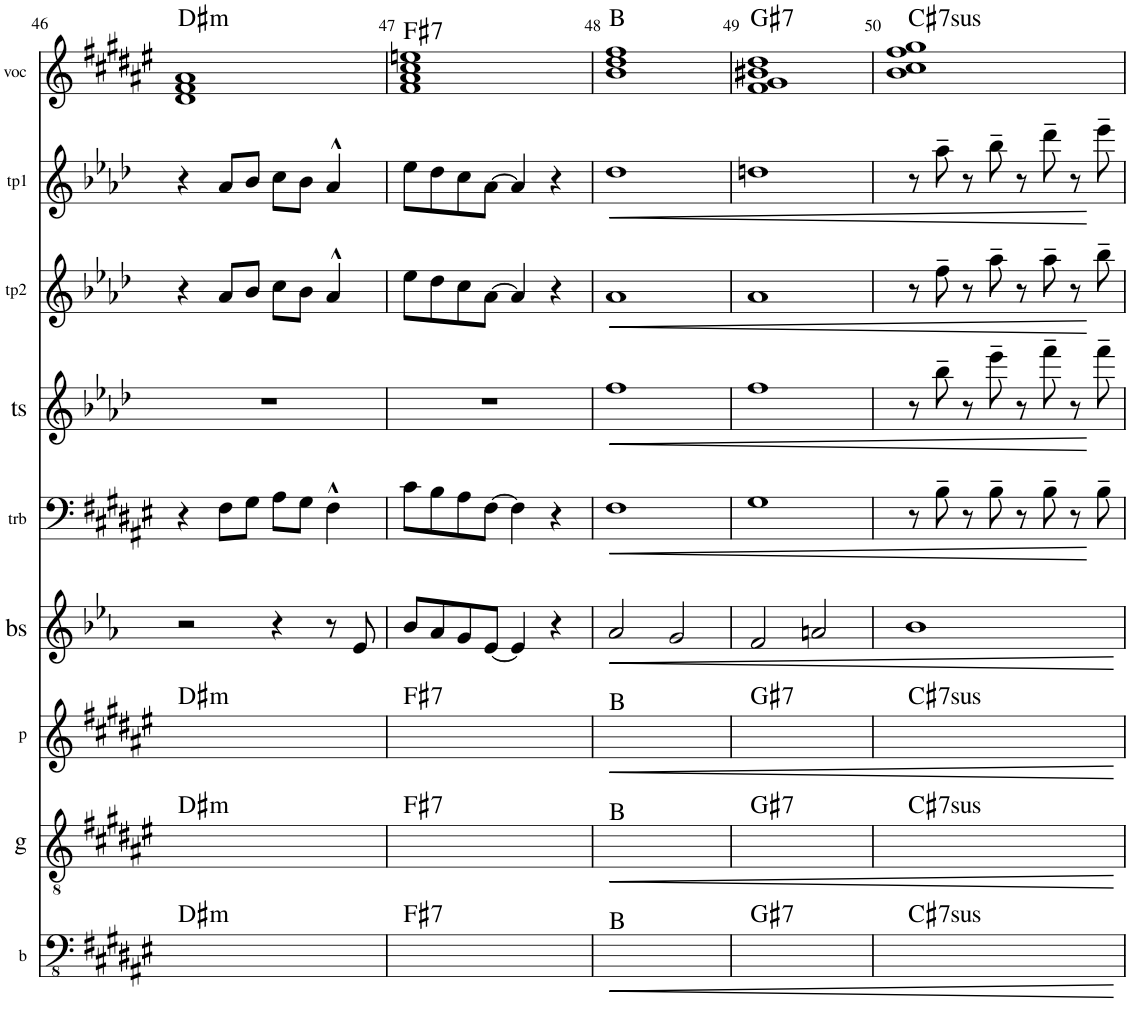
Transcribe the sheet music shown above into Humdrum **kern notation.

**kern	**dynam	**harte	**kern	**dynam	**harte	**kern	**dynam	**harte	**kern	**dynam	**kern	**dynam	**kern	**dynam	**kern	**dynam	**kern	**dynam	**kern	**harte
*part9	*part9	*part9	*part8	*part8	*part8	*part7	*part7	*part7	*part6	*part6	*part5	*part5	*part4	*part4	*part3	*part3	*part2	*part2	*part1	*part1
*staff9	*staff9	*	*staff8	*staff8	*	*staff7	*staff7	*	*staff6	*staff6	*staff5	*staff5	*staff4	*staff4	*staff3	*staff3	*staff2	*staff2	*staff1	*
*I"b	*	*	*I"g	*	*	*I"p	*	*	*I"bs	*	*I"trb	*	*I"ts	*	*I"tp2	*	*I"tp1	*	*I"voc	*
*I'b	*	*	*I'g	*	*	*I'p	*	*	*I'bs	*	*I'trb	*	*I'ts	*	*I'tp2	*	*I'tp1	*	*I'voc	*
!!LO:PB:g=z
*clefFv4	*	*	*clefGv2	*	*	*clefG2	*	*	*clefG2	*	*clefF4	*	*clefG2	*	*clefG2	*	*clefG2	*	*clefG2	*
*	*	*	*	*	*	*	*	*	*Trd12c21	*	*	*	*Trd8c14	*	*Trd1c2	*	*Trd1c2	*	*Trd4c7	*
*k[f#c#g#d#a#e#]	*	*	*k[f#c#g#d#a#e#]	*	*	*k[f#c#g#d#a#e#]	*	*	*k[b-e-a-]	*	*k[f#c#g#d#a#e#]	*	*k[b-e-a-d-]	*	*k[b-e-a-d-]	*	*k[b-e-a-d-]	*	*k[f#c#g#d#a#e#]	*
*M4/4	*	*	*M4/4	*	*	*M4/4	*	*	*M4/4	*	*M4/4	*	*M4/4	*	*M4/4	*	*M4/4	*	*M4/4	*
=46	=46	=46	=46	=46	=46	=46	=46	=46	=46	=46	=46	=46	=46	=46	=46	=46	=46	=46	=46	=46
!	!	!LO:H:kt=m	!	!	!LO:H:kt=m	!	!	!LO:H:kt=m	!	!	!	!	!	!	!	!	!	!	!	!LO:H:kt=m
1ryy	.	D#:min	1ryy	.	D#:min	1ryy	.	D#:min	2r	.	4r	.	1r	.	4r	.	4r	.	1d# 1f# 1a#	D#:min
.	.	.	.	.	.	.	.	.	.	.	8F#\L	.	.	.	8a-/L	.	8a-/L	.	.	.
.	.	.	.	.	.	.	.	.	.	.	8G#\J	.	.	.	8b-/J	.	8b-/J	.	.	.
.	.	.	.	.	.	.	.	.	4r	.	8A#\L	.	.	.	8cc\L	.	8cc\L	.	.	.
.	.	.	.	.	.	.	.	.	.	.	8G#\J	.	.	.	8b-\J	.	8b-\J	.	.	.
.	.	.	.	.	.	.	.	.	8r	.	4F#^^\	.	.	.	4a-^^/	.	4a-^^/	.	.	.
.	.	.	.	.	.	.	.	.	8e-/	.	.	.	.	.	.	.	.	.	.	.
=47	=47	=47	=47	=47	=47	=47	=47	=47	=47	=47	=47	=47	=47	=47	=47	=47	=47	=47	=47	=47
!	!	!LO:H:kt=7	!	!	!LO:H:kt=7	!	!	!LO:H:kt=7	!	!	!	!	!	!	!	!	!	!	!	!LO:H:kt=7
1ryy	.	F#:7	1ryy	.	F#:7	1ryy	.	F#:7	8b-/L	.	8c#\L	.	1r	.	8ee-\L	.	8ee-\L	.	1f# 1a# 1cc# 1een	F#:7
.	.	.	.	.	.	.	.	.	8a-/	.	8B\	.	.	.	8dd-\	.	8dd-\	.	.	.
.	.	.	.	.	.	.	.	.	8g/	.	8A#\	.	.	.	8cc\	.	8cc\	.	.	.
.	.	.	.	.	.	.	.	.	[8e-/J	.	[8F#\J	.	.	.	[8a-\J	.	[8a-\J	.	.	.
.	.	.	.	.	.	.	.	.	4e-/]	.	4F#\]	.	.	.	4a-/]	.	4a-/]	.	.	.
.	.	.	.	.	.	.	.	.	4r	.	4r	.	.	.	4r	.	4r	.	.	.
=48	=48	=48	=48	=48	=48	=48	=48	=48	=48	=48	=48	=48	=48	=48	=48	=48	=48	=48	=48	=48
!	!LO:HP:b	!	!	!LO:HP:b	!	!	!LO:HP:b	!	!	!LO:HP:b	!	!LO:HP:b	!	!LO:HP:b	!	!LO:HP:b	!	!LO:HP:b	!	!
1ryy	<	B:maj	1ryy	<	B:maj	1ryy	<	B:maj	2a-/	<	1F#	<	1ff	<	1a-	<	1dd-	<	1b 1dd# 1ff#	B:maj
.	.	.	.	.	.	.	.	.	2g/	.	.	.	.	.	.	.	.	.	.	.
=49	=49	=49	=49	=49	=49	=49	=49	=49	=49	=49	=49	=49	=49	=49	=49	=49	=49	=49	=49	=49
!	!	!LO:H:kt=7	!	!	!LO:H:kt=7	!	!	!LO:H:kt=7	!	!	!	!	!	!	!	!	!	!	!	!LO:H:kt=7
1ryy	.	G#:7	1ryy	.	G#:7	1ryy	.	G#:7	2f/	.	1G#	.	1ff	.	1a-	.	1ddn	.	1f# 1g# 1b#X 1dd#	G#:7
.	.	.	.	.	.	.	.	.	2an/	.	.	.	.	.	.	.	.	.	.	.
=50	=50	=50	=50	=50	=50	=50	=50	=50	=50	=50	=50	=50	=50	=50	=50	=50	=50	=50	=50	=50
!	!	!LO:H:kt=7sus	!	!	!LO:H:kt=7sus	!	!	!LO:H:kt=7sus	!	!	!	!	!	!	!	!	!	!	!	!LO:H:kt=7sus
1ryy	.	C#:sus4(7)	1ryy	.	C#:sus4(7)	1ryy	.	C#:sus4(7)	1b-	.	8r	.	8r	.	8r	.	8r	.	1b 1cc# 1ff# 1gg#	C#:sus4(7)
.	.	.	.	.	.	.	.	.	.	.	8B~\	.	8bb-~\	.	8ff~\	.	8aa-~\	.	.	.
.	.	.	.	.	.	.	.	.	.	.	8r	.	8r	.	8r	.	8r	.	.	.
.	.	.	.	.	.	.	.	.	.	.	8B~\	.	8eee-~\	.	8aa-~\	.	8bb-~\	.	.	.
.	.	.	.	.	.	.	.	.	.	.	8r	.	8r	.	8r	.	8r	.	.	.
.	.	.	.	.	.	.	.	.	.	.	8B~\	.	8fff~\	.	8aa-~\	.	8ddd-~\	.	.	.
.	.	.	.	.	.	.	.	.	.	.	8r	.	8r	.	8r	.	8r	.	.	.
.	.	.	.	.	.	.	.	.	.	.	8B~\	[	8fff~\	[	8bb-~\	[	8eee-~\	[	.	.
.	[	.	.	[	.	.	[	.	.	[	.	.	.	.	.	.	.	.	.	.
=	=	=	=	=	=	=	=	=	=	=	=	=	=	=	=	=	=	=	=	=
*-	*-	*-	*-	*-	*-	*-	*-	*-	*-	*-	*-	*-	*-	*-	*-	*-	*-	*-	*-	*-
